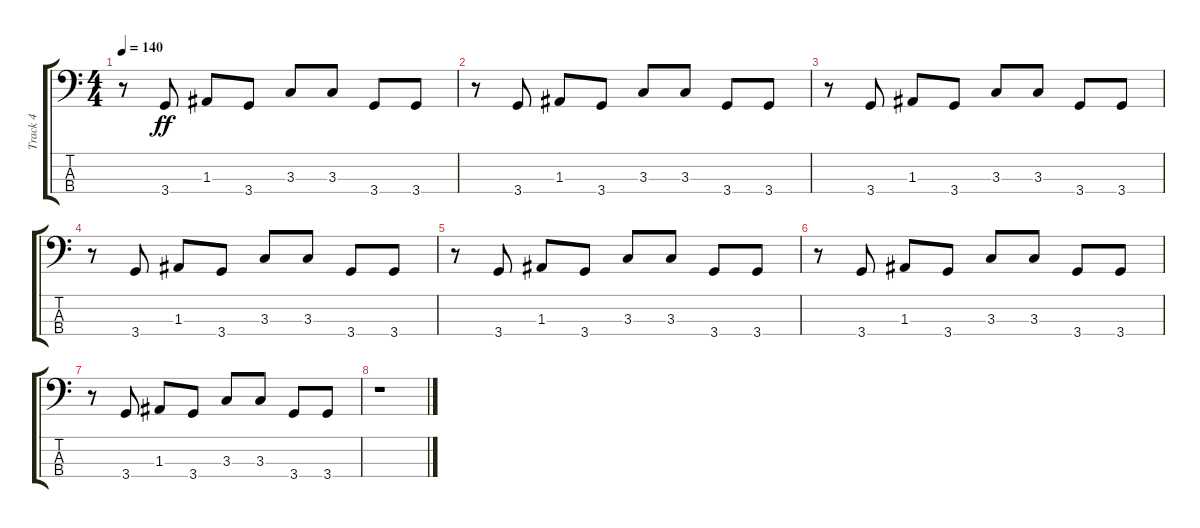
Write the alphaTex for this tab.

\track ("Track 4" "Track 4") {instrument electricbasspick}
\staff {score tabs}
\tuning (G2 D2 A1 E1) {hide}
\ts (4 4)
\tempo 140
\clef f4
\ks c
r.8{dy ff} 3.4.8 1.3.8 3.4.8 3.3.8 3.3.8 3.4.8 3.4.8 |
r.8 3.4.8 1.3.8 3.4.8 3.3.8 3.3.8 3.4.8 3.4.8 |
r.8 3.4.8 1.3.8 3.4.8 3.3.8 3.3.8 3.4.8 3.4.8 |
r.8 3.4.8 1.3.8 3.4.8 3.3.8 3.3.8 3.4.8 3.4.8 |
r.8 3.4.8 1.3.8 3.4.8 3.3.8 3.3.8 3.4.8 3.4.8 |
r.8 3.4.8 1.3.8 3.4.8 3.3.8 3.3.8 3.4.8 3.4.8 |
r.8 3.4.8 1.3.8 3.4.8 3.3.8 3.3.8 3.4.8 3.4.8 |
r.1
